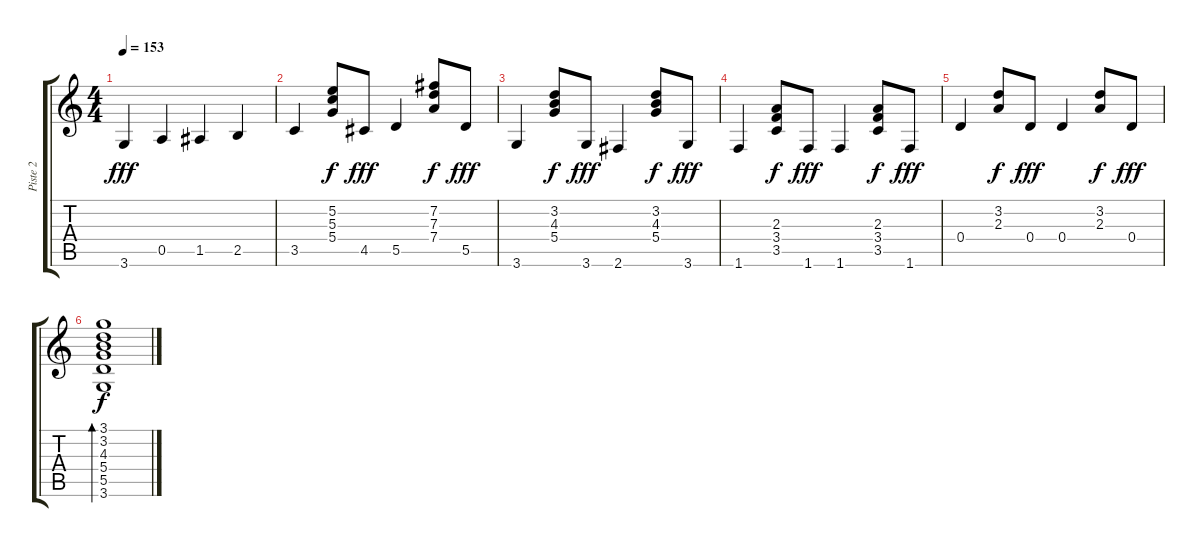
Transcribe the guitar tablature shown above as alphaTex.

\track ("Piste 2" "Piste 2") {instrument acousticguitarnylon}
\staff {score tabs}
\tuning (E4 B3 G3 D3 A2 E2) {hide}
\ts (4 4)
\tempo 153
\clef g2
\ks c
3.6.4{dy fff} 0.5.4 1.5.4 2.5.4 |
3.5.4 (5.2 5.3 5.4).8{dy f} 4.5.8{dy fff} 5.5.4 (7.2 7.3 7.4).8{dy f} 5.5.8{dy fff} |
3.6.4 (3.2 4.3 5.4).8{dy f} 3.6.8{dy fff} 2.6.4 (3.2 4.3 5.4).8{dy f} 3.6.8{dy fff} |
1.6.4 (2.3 3.4 3.5).8{dy f} 1.6.8{dy fff} 1.6.4 (2.3 3.4 3.5).8{dy f} 1.6.8{dy fff} |
0.4.4 (3.2 2.3).8{dy f} 0.4.8{dy fff} 0.4.4 (3.2 2.3).8{dy f} 0.4.8{dy fff} |
(3.1 3.2 4.3 5.4 5.5 3.6).1{bd 480 dy f}
